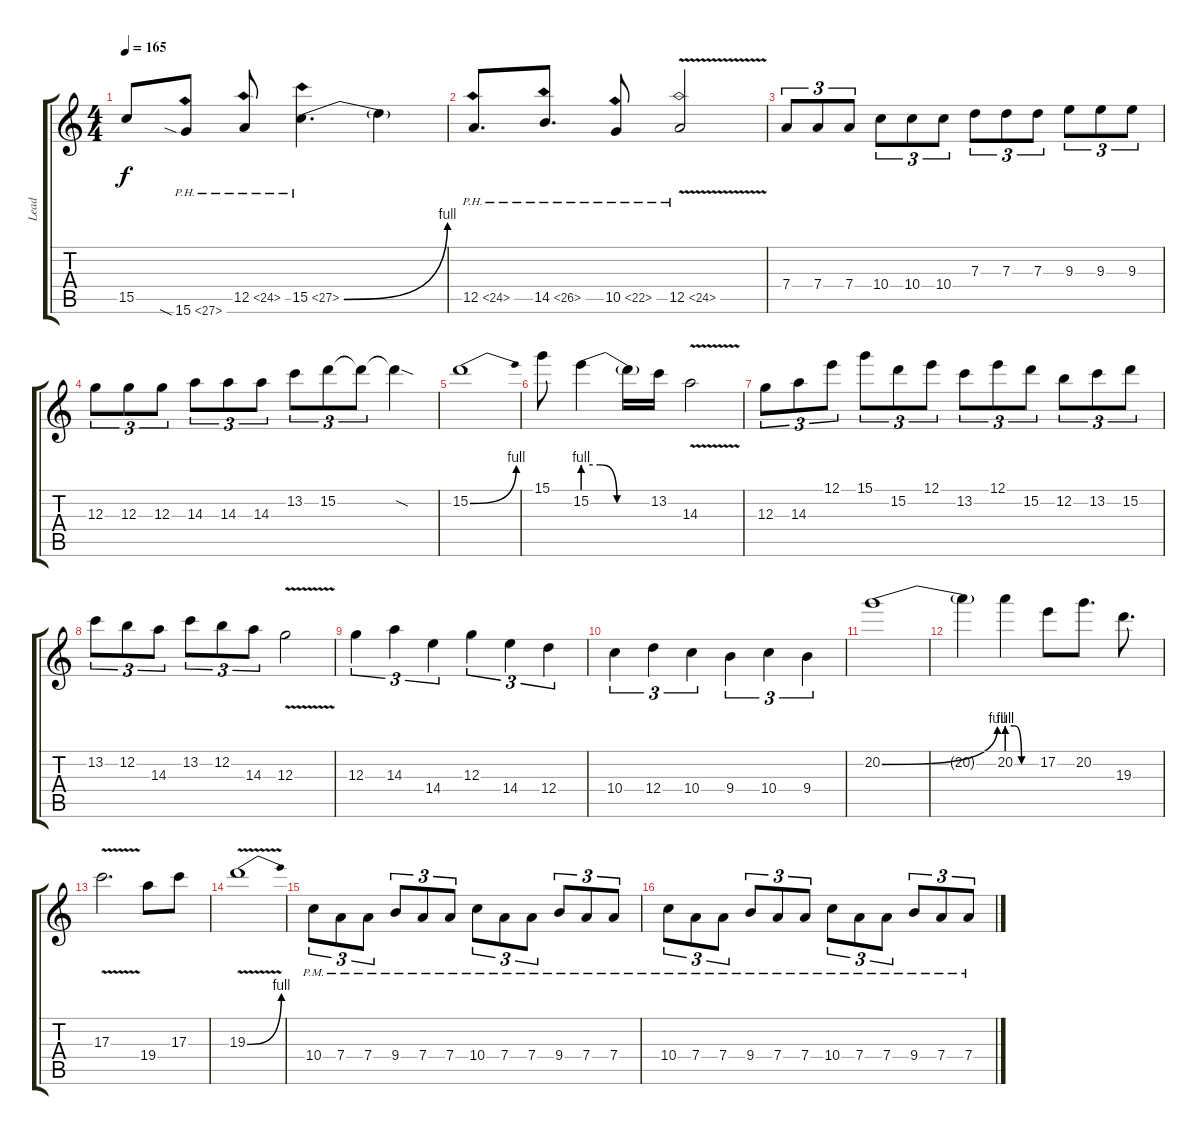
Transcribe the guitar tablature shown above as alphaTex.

\track ("Lead" "Lead") {instrument distortionguitar}
\staff {score tabs}
\tuning (E4 B3 G3 D3 A2 E2) {hide}
\ts (4 4)
\tempo 165
\clef g2
\ks c
15.5{t}.8{dy f} 15.6{ph 12 sia}.8 12.5{ph 12}.8 15.5{be (bend 0 0 60 4) ph 12}.4{d} 15.5{t}.4 |
12.5{ph 12}.8{d} 14.5{ph 12}.8{d} 10.5{ph 12}.8 12.5{ph 12 v}.2 |
7.4.8{tu (3 2)} 7.4.8{tu (3 2)} 7.4.8{tu (3 2)} 10.4.8{tu (3 2)} 10.4.8{tu (3 2)} 10.4.8{tu (3 2)} 7.3.8{tu (3 2)} 7.3.8{tu (3 2)} 7.3.8{tu (3 2)} 9.3.8{tu (3 2)} 9.3.8{tu (3 2)} 9.3.8{tu (3 2)} |
12.3.8{tu (3 2)} 12.3.8{tu (3 2)} 12.3.8{tu (3 2)} 14.3.8{tu (3 2)} 14.3.8{tu (3 2)} 14.3.8{tu (3 2)} 13.2.8{tu (3 2)} 15.2.8{tu (3 2)} 15.2{t}.8{tu (3 2)} 15.2{sod t}.4 |
15.2{be (bend 0 0 60 4)}.1 |
15.1.8 15.2{be (custom 0 4 15 4 30 0 60 0)}.4 15.2{t}.16 13.2.16 14.3{v}.2 |
12.3.8{tu (3 2)} 14.3.8{tu (3 2)} 12.1.8{tu (3 2)} 15.1.8{tu (3 2)} 15.2.8{tu (3 2)} 12.1.8{tu (3 2)} 13.2.8{tu (3 2)} 12.1.8{tu (3 2)} 15.2.8{tu (3 2)} 12.2.8{tu (3 2)} 13.2.8{tu (3 2)} 15.2.8{tu (3 2)} |
13.2.8{tu (3 2)} 12.2.8{tu (3 2)} 14.3.8{tu (3 2)} 13.2.8{tu (3 2)} 12.2.8{tu (3 2)} 14.3.8{tu (3 2)} 12.3{v}.2 |
12.3.4{tu (3 2)} 14.3.4{tu (3 2)} 14.4.4{tu (3 2)} 12.3.4{tu (3 2)} 14.4.4{tu (3 2)} 12.4.4{tu (3 2)} |
10.4.4{tu (3 2)} 12.4.4{tu (3 2)} 10.4.4{tu (3 2)} 9.4.4{tu (3 2)} 10.4.4{tu (3 2)} 9.4.4{tu (3 2)} |
20.2{be (bend 0 0 60 4)}.1 |
20.2{t}.4 20.2{be (custom 0 4 15 4 30 0 60 0)}.4 17.2.8 20.2.8{d} 19.3.8{d} |
17.3{v}.2{d} 19.4.8 17.3.8 |
19.3{be (bend 0 0 60 4) v}.1 |
10.4{pm}.8{tu (3 2)} 7.4{pm}.8{tu (3 2)} 7.4{pm}.8{tu (3 2)} 9.4{pm}.8{tu (3 2)} 7.4{pm}.8{tu (3 2)} 7.4{pm}.8{tu (3 2)} 10.4{pm}.8{tu (3 2)} 7.4{pm}.8{tu (3 2)} 7.4{pm}.8{tu (3 2)} 9.4{pm}.8{tu (3 2)} 7.4{pm}.8{tu (3 2)} 7.4{pm}.8{tu (3 2)} |
10.4{pm}.8{tu (3 2)} 7.4{pm}.8{tu (3 2)} 7.4{pm}.8{tu (3 2)} 9.4{pm}.8{tu (3 2)} 7.4{pm}.8{tu (3 2)} 7.4{pm}.8{tu (3 2)} 10.4{pm}.8{tu (3 2)} 7.4{pm}.8{tu (3 2)} 7.4{pm}.8{tu (3 2)} 9.4{pm}.8{tu (3 2)} 7.4{pm}.8{tu (3 2)} 7.4{pm}.8{tu (3 2)}
